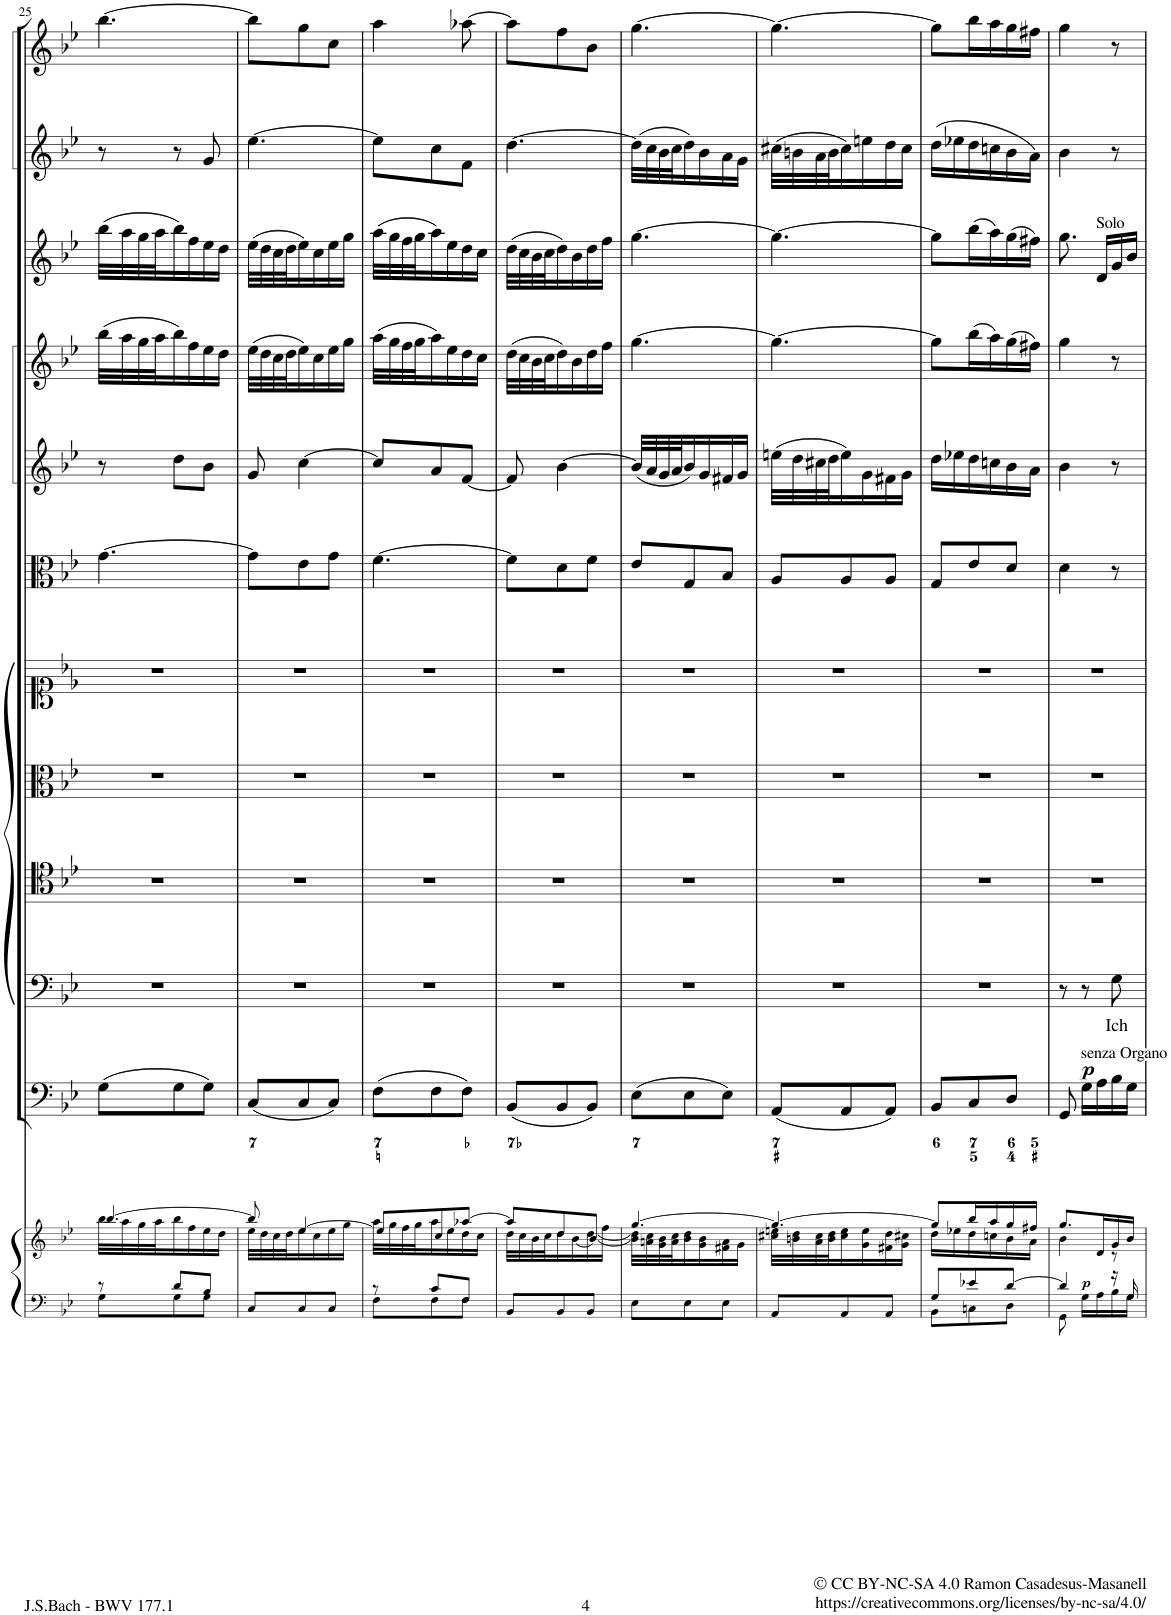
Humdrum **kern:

**kern	**kern	**dynam	**kern	**dynam	**kern	**text	**kern	**kern	**kern	**kern	**kern	**kern	**kern	**kern	**kern
*part12	*part12	*part12	*part11	*part11	*part10	*part10	*part9	*part8	*part7	*part6	*part5	*part4	*part3	*part2	*part1
*staff13	*staff12	*staff12/13	*staff11	*staff11	*staff10	*staff10	*staff9	*staff8	*staff7	*staff6	*staff5	*staff4	*staff3	*staff2	*staff1
*I"Piano reduction	*	*	*I"Continuo	*	*I"Basso	*	*I"Tenore	*I"Alto	*I"Soprano	*I"Viola	*I"Violino II	*I"Violino I	*I"Violino concertante	*I"Oboe II	*I"Oboe I
*I'Pno	*	*	*	*	*	*	*	*	*	*I'Vla	*I'Vln	*I'Vln	*I'Vln	*I'Ob	*I'Ob
!!LO:PB:g=z
*clefF4	*clefG2	*	*clefF4	*	*clefF4	*	*clefC4	*clefC3	*clefC1	*clefC3	*clefG2	*clefG2	*clefG2	*clefG2	*clefG2
*k[b-e-]	*k[b-e-]	*	*k[b-e-]	*	*k[b-e-]	*	*k[b-e-]	*k[b-e-]	*k[b-e-]	*k[b-e-]	*k[b-e-]	*k[b-e-]	*k[b-e-]	*k[b-e-]	*k[b-e-]
*M3/8	*M3/8	*	*M3/8	*	*M3/8	*	*M3/8	*M3/8	*M3/8	*M3/8	*M3/8	*M3/8	*M3/8	*M3/8	*M3/8
=25	=25	=25	=25	=25	=25	=25	=25	=25	=25	=25	=25	=25	=25	=25	=25
*^	*^	*	*	*	*	*	*	*	*	*	*	*	*	*	*
8r	8G\L	[4.bb-/	32bb-\LLL	.	(8G\L	.	4.r	.	4.r	4.r	4.r	[4.g\	8r	(32bb-\LLL	(32bb-\LLL	8r	[4.bb-\
.	.	.	32aa\	.	.	.	.	.	.	.	.	.	.	32aa\	32aa\	.	.
.	.	.	32gg\	.	.	.	.	.	.	.	.	.	.	32gg\	32gg\	.	.
.	.	.	32aa\J	.	.	.	.	.	.	.	.	.	.	32aa\J	32aa\J	.	.
8d/L	8G\	.	16bb-\	.	8G\	.	.	.	.	.	.	.	8dd\L	16bb-\)	16bb-\)	8r	.
.	.	.	16ff\	.	.	.	.	.	.	.	.	.	.	16ff\	16ff\	.	.
8B-/J	8G\J	.	16ee-\	.	8G\J)	.	.	.	.	.	.	.	8b-\J	16ee-\	16ee-\	8g/	.
.	.	.	16dd\JJ	.	.	.	.	.	.	.	.	.	.	16dd\JJ	16dd\JJ	.	.
*v	*v	*	*	*	*	*	*	*	*	*	*	*	*	*	*	*	*
=26	=26	=26	=26	=26	=26	=26	=26	=26	=26	=26	=26	=26	=26	=26	=26	=26
8C/L	8bb-/]	32ee-\LLL	.	(8C/L	.	4.r	.	4.r	4.r	4.r	8g\L]	8g/	(32ee-\LLL	(32ee-\LLL	[4.ee-\	8bb-\L]
.	.	32dd\	.	.	.	.	.	.	.	.	.	.	32dd\	32dd\	.	.
.	.	32cc\	.	.	.	.	.	.	.	.	.	.	32cc\	32cc\	.	.
.	.	32dd\J	.	.	.	.	.	.	.	.	.	.	32dd\J	32dd\J	.	.
8C/	[4ee-/	16ee-\	.	8C/	.	.	.	.	.	.	8e-\	[4cc\	16ee-\)	16ee-\)	.	8gg\
.	.	16cc\	.	.	.	.	.	.	.	.	.	.	16cc\	16cc\	.	.
8C/J	.	16ee-\	.	8C/J)	.	.	.	.	.	.	8g\J	.	16ee-\	16ee-\	.	8cc\J
.	.	16gg\JJ	.	.	.	.	.	.	.	.	.	.	16gg\JJ	16gg\JJ	.	.
=27	=27	=27	=27	=27	=27	=27	=27	=27	=27	=27	=27	=27	=27	=27	=27	=27
*^	*	*	*	*	*	*	*	*	*	*	*	*	*	*	*	*
8r	8F\L	8ee-/L]	32aa\LLL	.	(8F\L	.	4.r	.	4.r	4.r	4.r	[4.f\	8cc/L]	(32aa\LLL	(32aa\LLL	8ee-\L]	4aa\
.	.	.	32gg\	.	.	.	.	.	.	.	.	.	.	32gg\	32gg\	.	.
.	.	.	32ff\	.	.	.	.	.	.	.	.	.	.	32ff\	32ff\	.	.
.	.	.	32gg\J	.	.	.	.	.	.	.	.	.	.	32gg\J	32gg\J	.	.
8c/L	8F\	8cc/	16aa\	.	8F\	.	.	.	.	.	.	.	8a/	16aa\)	16aa\)	8cc\	.
.	.	.	16ee-\	.	.	.	.	.	.	.	.	.	.	16ee-\	16ee-\	.	.
8F/J	8F\J	[8aa-X/J	16dd\	.	8F\J)	.	.	.	.	.	.	.	[8f/J	16dd\	16dd\	8f\J	[8aa-X\
.	.	.	16cc\JJ	.	.	.	.	.	.	.	.	.	.	16cc\JJ	16cc\JJ	.	.
*v	*v	*	*	*	*	*	*	*	*	*	*	*	*	*	*	*	*
=28	=28	=28	=28	=28	=28	=28	=28	=28	=28	=28	=28	=28	=28	=28	=28	=28
8BB-/L	8aa-/L]	32dd\LLL	.	(8BB-/L	.	4.r	.	4.r	4.r	4.r	8f\L]	8f/]	(32dd\LLL	(32dd\LLL	[4.dd\	8aa-\L]
.	.	32cc\	.	.	.	.	.	.	.	.	.	.	32cc\	32cc\	.	.
.	.	32b-\	.	.	.	.	.	.	.	.	.	.	32b-\	32b-\	.	.
.	.	32cc\J	.	.	.	.	.	.	.	.	.	.	32cc\J	32cc\J	.	.
8BB-/	8dd/	16dd\	.	8BB-/	.	.	.	.	.	.	8d\	[4b-\	16dd\)	16dd\)	.	8ff\
.	.	[16b-\	.	.	.	.	.	.	.	.	.	.	16b-\	16b-\	.	.
8BB-/J	8b-/J_	[16dd\	.	8BB-/J)	.	.	.	.	.	.	8f\J	.	16dd\	16dd\	.	8b-\J
.	.	16ff\JJ	.	.	.	.	.	.	.	.	.	.	16ff\JJ	16ff\JJ	.	.
=29	=29	=29	=29	=29	=29	=29	=29	=29	=29	=29	=29	=29	=29	=29	=29	=29
8E-\L	[4.gg/	32b-\] 32dd\]LLL	.	(8E-\L	.	4.r	.	4.r	4.r	4.r	8e-/L	(32b-/LLL]	[4.gg\	[4.gg\	(32dd\LLL]	[4.gg\
.	.	32an\ 32cc\	.	.	.	.	.	.	.	.	.	32a/	.	.	32cc\	.
.	.	32g\ 32b-\	.	.	.	.	.	.	.	.	.	32g/	.	.	32b-\	.
.	.	32a\ 32cc\J	.	.	.	.	.	.	.	.	.	32a/J	.	.	32cc\J	.
8E-\	.	16b-\ 16dd\	.	8E-\	.	.	.	.	.	.	8G/	16b-/)	.	.	16dd\)	.
.	.	16g\ 16b-\	.	.	.	.	.	.	.	.	.	16g/	.	.	16b-\	.
8E-\J	.	16f#X\ 16a\	.	8E-\J)	.	.	.	.	.	.	8B-/J	16f#X/	.	.	16a\	.
.	.	16g\JJ	.	.	.	.	.	.	.	.	.	16g/JJ	.	.	16g\JJ	.
=30	=30	=30	=30	=30	=30	=30	=30	=30	=30	=30	=30	=30	=30	=30	=30	=30
8AA/L	4.gg/_	32cc#X\ 32een\LLL	.	(8AA/L	.	4.r	.	4.r	4.r	4.r	8A/L	(32een\LLL	4.gg\_	4.gg\_	(32cc#X\LLL	4.gg\_
.	.	32bn\ 32dd\	.	.	.	.	.	.	.	.	.	32dd\	.	.	32bn\	.
.	.	32a\ 32cc#\	.	.	.	.	.	.	.	.	.	32cc#X\	.	.	32a\	.
.	.	32b\ 32dd\J	.	.	.	.	.	.	.	.	.	32dd\J	.	.	32b\J	.
8AA/	.	16cc#\ 16ee\	.	8AA/	.	.	.	.	.	.	8A/	16ee\)	.	.	16cc#\)	.
.	.	16g\ 16ee\	.	.	.	.	.	.	.	.	.	16g\	.	.	16een\	.
8AA/J	.	16f#X\ 16dd\	.	8AA/J)	.	.	.	.	.	.	8A/J	16f#X\	.	.	16dd\	.
.	.	16g\ 16cc#X\JJ	.	.	.	.	.	.	.	.	.	16g\JJ	.	.	16cc#\JJ	.
=31	=31	=31	=31	=31	=31	=31	=31	=31	=31	=31	=31	=31	=31	=31	=31	=31
*^	*	*	*	*	*	*	*	*	*	*	*	*	*	*	*	*
8G/L	8BB-\L	8gg/L]	16dd\LL	.	8BB-/L	.	4.r	.	4.r	4.r	4.r	8G/L	16dd\LL	8gg\L]	8gg\L]	(16dd\LL	8gg\L]
.	.	.	16ee-X\	.	.	.	.	.	.	.	.	.	16ee-X\	.	.	16ee-X\	.
8e-X/	8Cn\	16bb-/L	16dd\	.	8C/	.	.	.	.	.	.	8e-/	16dd\	(16bb-\L	(16bb-\L	16dd\	16bb-\L
.	.	16aa/	16ccn\	.	.	.	.	.	.	.	.	.	16ccn\	16aa\)	16aa\)	16ccn\	16aa\
[8d/J	8D\J	16gg/	16b-\	.	8D/J	.	.	.	.	.	.	8d/J	16b-\	(16gg\	(16gg\	16b-\	16gg\
.	.	16ff#X/JJ	16a\JJ	.	.	.	.	.	.	.	.	.	16a\JJ	16ff#X\JJ)	16ff#X\JJ)	16a\JJ)	16ff#X\JJ
=32	=32	=32	=32	=32	=32	=32	=32	=32	=32	=32	=32	=32	=32	=32	=32	=32	=32
*	*	*	*^	*	*	*	*	*	*	*	*	*	*	*	*	*	*
4d/]	8GG\	8.gg/L	4b-\	8ryy	.	8GG/	.	8r	.	4.r	4.r	4.r	4d\	4b-\	4gg\	8.gg\	4b-\	4gg\
!	!	!	!	!	!	!LO:TX:a:t=senza Organo	!	!	!	!	!	!	!	!	!	!	!	!
!	!	!	!	!	!LO:DY:b	!	!LO:DY:a	!	!	!	!	!	!	!	!	!	!	!
.	16G\LL	.	.	4ryy	p	16G\LL	p	8r	.	.	.	.	.	.	.	.	.	.
!	!	!	!	!	!	!	!	!	!	!	!	!	!	!	!	!LO:TX:a:t=Solo	!	!
.	16A\	16d/L	.	.	.	16A\	.	.	.	.	.	.	.	.	.	16d/LL	.	.
!	!	!	!	!	!	!	!	!	!LO:LY:b	!	!	!	!	!	!	!	!	!
16r	16B-\	16g/	8r	.	.	16B-\	.	8G\	Ich	.	.	.	8r	8r	8r	16g/	8r	8r
16G/	16G\JJ	16b-/JJ	.	.	.	16G\JJ	.	.	.	.	.	.	.	.	.	16b-/JJ	.	.
*v	*v	*	*	*	*	*	*	*	*	*	*	*	*	*	*	*	*	*
*	*v	*v	*v	*	*	*	*	*	*	*	*	*	*	*	*	*	*
=	=	=	=	=	=	=	=	=	=	=	=	=	=	=	=
*-	*-	*-	*-	*-	*-	*-	*-	*-	*-	*-	*-	*-	*-	*-	*-
